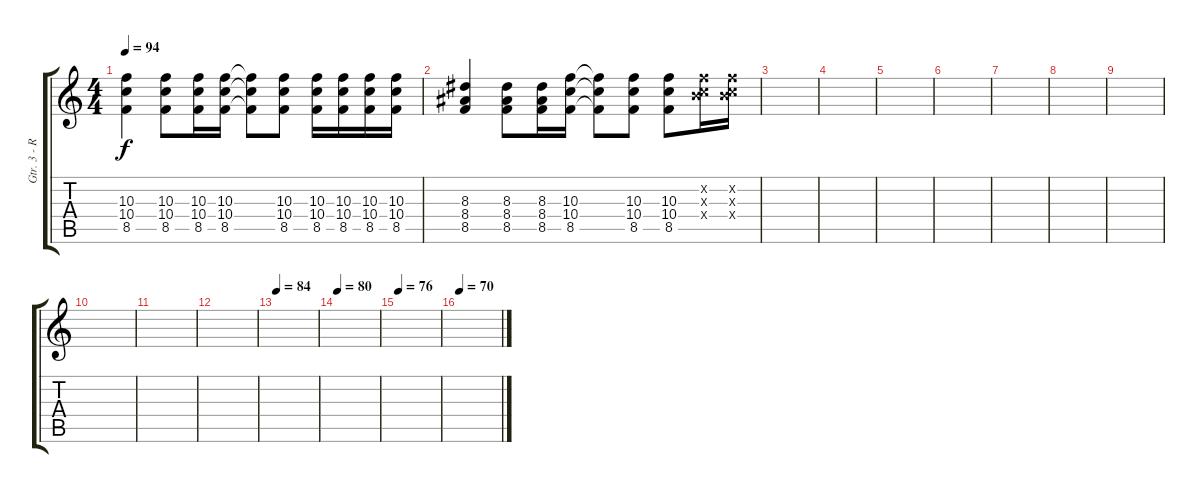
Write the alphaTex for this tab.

\track ("Gtr. 3 - Rythm Right" "Gtr. 3 - R") {instrument distortionguitar}
\staff {score tabs}
\tuning (E4 B3 G3 D3 A2 E2) {hide}
\ts (4 4)
\tempo 94
\clef g2
\ks c
(10.3 10.4 8.5).4{dy f} (10.3 10.4 8.5).8 (10.3 10.4 8.5).16 (10.3 10.4 8.5).16 (10.3{t} 10.4{t} 8.5{t}).8 (10.3 10.4 8.5).8 (10.3 10.4 8.5).16 (10.3 10.4 8.5).16 (10.3 10.4 8.5).16 (10.3 10.4 8.5).16 |
(8.3 8.4 8.5).4 (8.3 8.4 8.5).8 (8.3 8.4 8.5).16 (10.3 10.4 8.5).16 (10.3{t} 10.4{t} 8.5{t}).8 (10.3 10.4 8.5).8 (10.3 10.4 8.5).8 (0.2{x} 10.3{x} 10.4{x}).16 (0.2{x} 10.3{x} 10.4{x}).16 |
|
|
|
|
|
|
|
|
|
|
\tempo 84
|
\tempo 80
|
\tempo 76
|
\tempo 70
